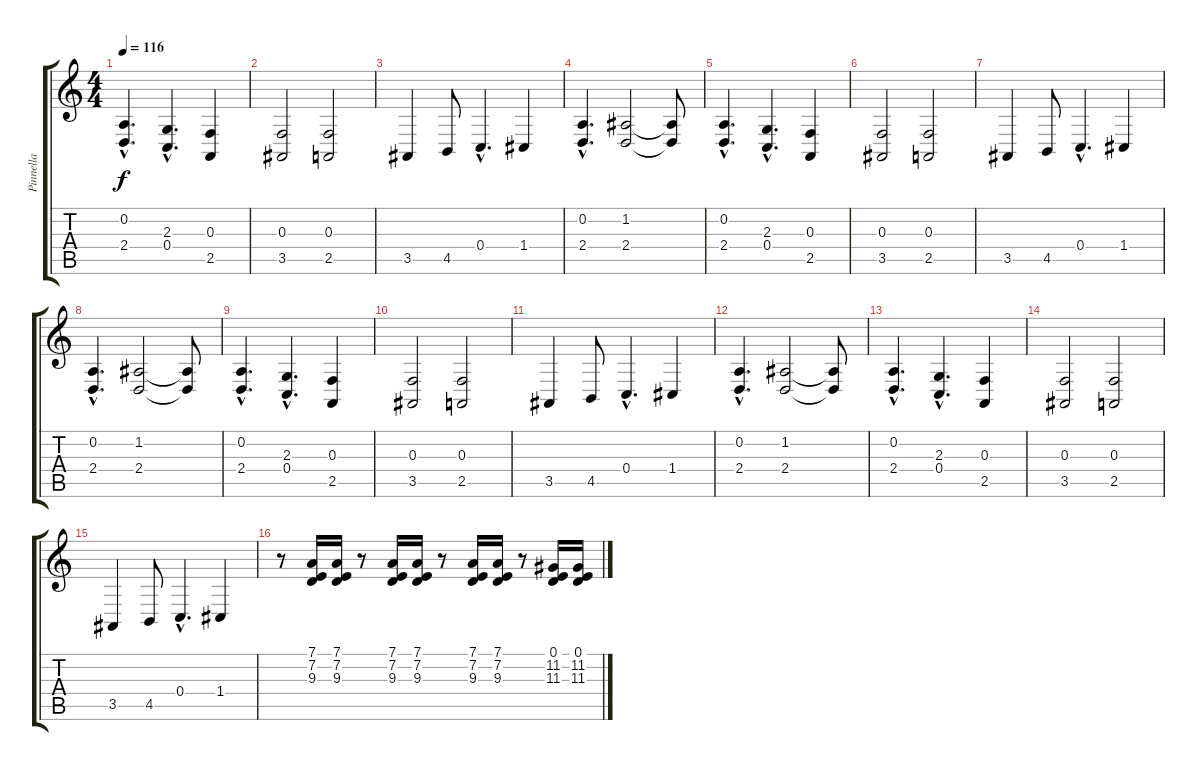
\track ("Pinnella" "Pinnella") {instrument brightacousticpiano}
\staff {score tabs}
\tuning (D4 A3 F3 C3 G2 D2) {hide}
\ts (4 4)
\tempo 116
\clef g2
\ks c
(0.2{hac} 2.4{hac}).4{d dy f} (2.3{hac} 0.4{hac}).4{d} (0.3 2.5).4 |
(0.3 3.5).2 (0.3 2.5).2 |
3.5.4 4.5.8 0.4{hac}.4{d} 1.4.4 |
(0.2{hac} 2.4{hac}).4{d instrument stringensemble1} (1.2 2.4).2 (1.2{t} 2.4{t}).8 |
(0.2{hac} 2.4{hac}).4{d} (2.3{hac} 0.4{hac}).4{d} (0.3 2.5).4 |
(0.3 3.5).2 (0.3 2.5).2 |
3.5.4 4.5.8 0.4{hac}.4{d} 1.4.4 |
(0.2{hac} 2.4{hac}).4{d instrument stringensemble1} (1.2 2.4).2 (1.2{t} 2.4{t}).8 |
(0.2{hac} 2.4{hac}).4{d} (2.3{hac} 0.4{hac}).4{d} (0.3 2.5).4 |
(0.3 3.5).2 (0.3 2.5).2 |
3.5.4 4.5.8 0.4{hac}.4{d} 1.4.4 |
(0.2{hac} 2.4{hac}).4{d instrument stringensemble1} (1.2 2.4).2 (1.2{t} 2.4{t}).8 |
(0.2{hac} 2.4{hac}).4{d} (2.3{hac} 0.4{hac}).4{d} (0.3 2.5).4 |
(0.3 3.5).2 (0.3 2.5).2 |
3.5.4 4.5.8 0.4{hac}.4{d} 1.4.4 |
r.8 (7.1 7.2 9.3).16 (7.1 7.2 9.3).16 r.8 (7.1 7.2 9.3).16 (7.1 7.2 9.3).16 r.8 (7.1 7.2 9.3).16 (7.1 7.2 9.3).16 r.8 (0.1 11.2 11.3).16 (0.1 11.2 11.3).16
